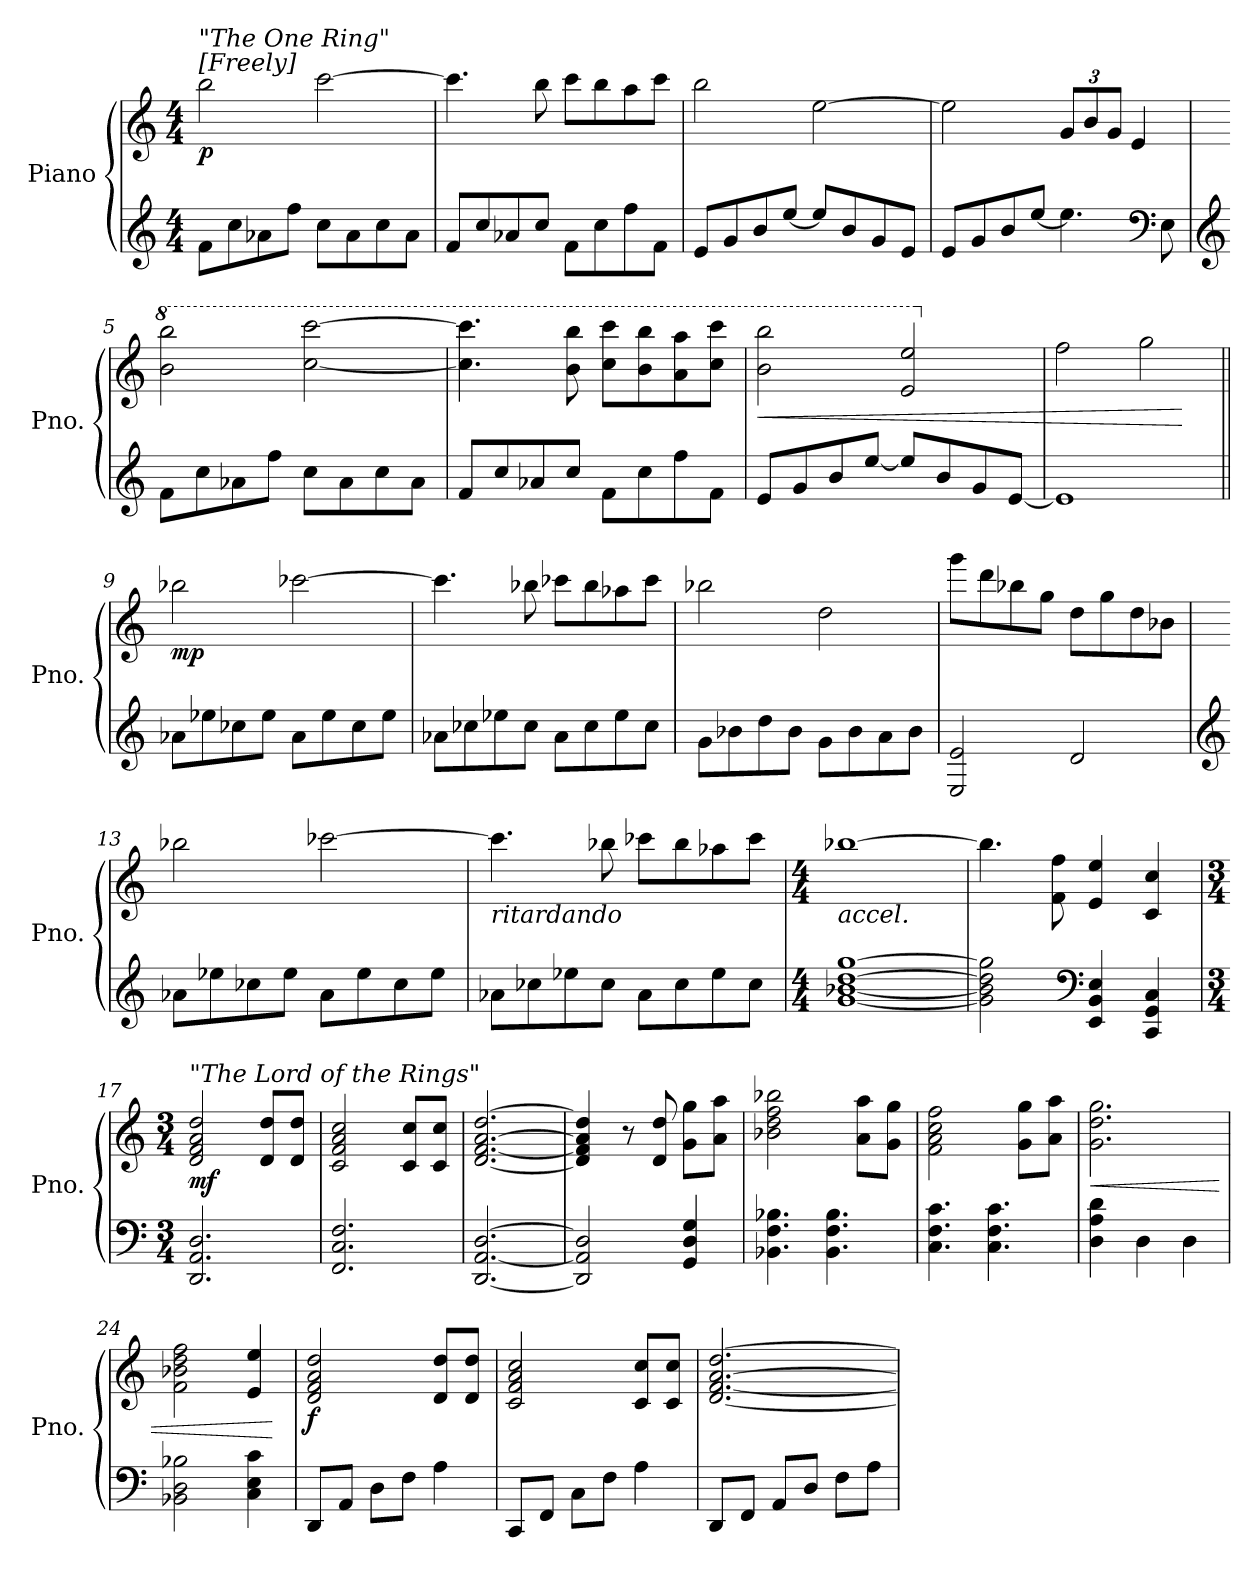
**kern	**kern	**dynam
*part1	*part1	*part1
*staff2	*staff1	*staff1/2
*I"Piano	*	*
*I'Pno.	*	*
*clefG2	*clefG2	*
*k[]	*k[]	*
*M4/4	*M4/4	*
*MM110	*MM110	*
=1	=1	=1
!	!LO:TX:a:i:t=[Freely]	!
!	!LO:TX:a:i:t="The One Ring"	!
!	!	!LO:DY:b
8f\L	2bb\	p
8cc\	.	.
8a-X\	.	.
8ff\J	.	.
8cc\L	[2ccc\	.
8a-\	.	.
8cc\	.	.
8a-\J	.	.
=2	=2	=2
8f/L	4.ccc\]	.
8cc/	.	.
8a-X/	.	.
8cc/J	8bb\	.
8f\L	8ccc\L	.
8cc\	8bb\	.
8ff\	8aa\	.
8f\J	8ccc\J	.
=3	=3	=3
8e/L	2bb\	.
8g/	.	.
8b/	.	.
[8ee/J	.	.
8ee/L]	[2ee\	.
8b/	.	.
8g/	.	.
8e/J	.	.
=4	=4	=4
8e/L	2ee\]	.
8g/	.	.
8b/	.	.
[8ee/J	.	.
*	*Xbrackettup	*
4.ee\]	12g/L	.
.	12b/	.
.	12g/J	.
.	4e/	.
*clefF4	*	*
8E\	.	.
=5	=5	=5
*clefG2	*	*
*	*8va	*
8f\L	2bb\ 2bbb\	.
8cc\	.	.
8a-X\	.	.
8ff\J	.	.
8cc\L	[2ccc\ [2cccc\	.
8a-\	.	.
8cc\	.	.
8a-\J	.	.
!!LO:LB:g=z
=6	=6	=6
8f/L	4.ccc\] 4.cccc\]	.
8cc/	.	.
8a-X/	.	.
8cc/J	8bb\ 8bbb\	.
8f\L	8ccc\ 8cccc\L	.
8cc\	8bb\ 8bbb\	.
8ff\	8aa\ 8aaa\	.
8f\J	8ccc\ 8cccc\J	.
=7	=7	=7
!	!	!LO:HP:b
8e/L	2bb\ 2bbb\	<
8g/	.	.
8b/	.	.
[8ee/J	.	.
8ee/L]	2ee/ 2eee/	.
8b/	.	.
8g/	.	.
[8e/J	.	.
=8	=8	=8
*	*X8va	*
1e]	2ff\	.
.	2gg\	.
.	.	[
=9||	=9||	=9||
!	!	!LO:DY:b
8a-X\L	2bb-X\	mp
8ee-X\	.	.
8cc-X\	.	.
8ee-\J	.	.
8a-\L	[2ccc-X\	.
8ee-\	.	.
8cc-\	.	.
8ee-\J	.	.
=10	=10	=10
8a-X\L	4.ccc-\]	.
8cc-X\	.	.
8ee-X\	.	.
8cc-\J	8bb-X\	.
8a-\L	8ccc-X\L	.
8cc-\	8bb-\	.
8ee-\	8aa-X\	.
8cc-\J	8ccc-\J	.
!!LO:LB:g=z
=11	=11	=11
8g\L	2bb-X\	.
8b-X\	.	.
8dd\	.	.
8b-\J	.	.
8g\L	2dd\	.
8b-\	.	.
8a\	.	.
8b-\J	.	.
=12	=12	=12
2E/ 2e/	8ggg\L	.
.	8ddd\	.
.	8bb-X\	.
.	8gg\J	.
2d/	8dd\L	.
.	8gg\	.
.	8dd\	.
.	8b-X\J	.
=13	=13	=13
*clefG2	*	*
8a-X\L	2bb-X\	.
8ee-X\	.	.
8cc-X\	.	.
8ee-\J	.	.
8a-\L	[2ccc-X\	.
8ee-\	.	.
8cc-\	.	.
8ee-\J	.	.
=14	=14	=14
!	!LO:TX:b:i:t=ritardando	!
8a-X\L	4.ccc-\]	.
8cc-X\	.	.
8ee-X\	.	.
8cc-\J	8bb-X\	.
8a-\L	8ccc-X\L	.
8cc-\	8bb-\	.
8ee-\	8aa-X\	.
8cc-\J	8ccc-\J	.
=15	=15	=15
*M4/4	*M4/4	*
!	!LO:TX:b:i:t=accel.	!
[1g [1b-X [1dd [1gg	[1bb-X	.
!!LO:LB:g=z
=16	=16	=16
2g\] 2b-\] 2dd\] 2gg\]	4.bb-\]	.
.	8f\ 8ff\	.
*clefF4	*	*
4EE/ 4BB/ 4E/	4e/ 4ee/	.
4CC/ 4GG/ 4C/	4c/ 4cc/	.
=17	=17	=17
*M3/4	*M3/4	*
*	*MM120	*
!	!LO:TX:a:i:t="The Lord of the Rings"	!
!	!	!LO:DY:b
2.DD/ 2.AA/ 2.D/	2d/ 2f/ 2a/ 2dd/	mf
.	8d/ 8dd/L	.
.	8d/ 8dd/J	.
=18	=18	=18
2.FF/ 2.C/ 2.F/	2c/ 2f/ 2a/ 2cc/	.
.	8c/ 8cc/L	.
.	8c/ 8cc/J	.
=19	=19	=19
[2.DD/ [2.AA/ [2.D/	[2.d/ [2.f/ [2.a/ [2.dd/	.
=20	=20	=20
2DD/] 2AA/] 2D/]	4d/] 4f/] 4a/] 4dd/]	.
.	8r	.
.	8d/ 8dd/	.
4GG/ 4D/ 4G/	8g\ 8gg\L	.
.	8a\ 8aa\J	.
=21	=21	=21
4.BB-X\ 4.F\ 4.B-X\	2b-X\ 2dd\ 2ff\ 2bb-X\	.
4.BB-\ 4.F\ 4.B-\	.	.
.	8a\ 8aa\L	.
.	8g\ 8gg\J	.
=22	=22	=22
*	*MM125	*
4.C\ 4.F\ 4.c\	2f\ 2a\ 2cc\ 2ff\	.
4.C\ 4.F\ 4.c\	.	.
.	8g\ 8gg\L	.
.	8a\ 8aa\J	.
=23	=23	=23
!	!	!LO:HP:b
4D\ 4A\ 4d\	2.g\ 2.dd\ 2.gg\	<
4D\	.	.
4D\	.	.
=24	=24	=24
*	*MM135	*
2BB-X\ 2D\ 2B-X\	2f\ 2b-X\ 2dd\ 2ff\	.
4C\ 4E\ 4c\	4e/ 4ee/	.
.	.	[
=25	=25	=25
!	!	!LO:DY:b
8DD/L	2d/ 2f/ 2a/ 2dd/	f
8AA/J	.	.
8D\L	.	.
8F\J	.	.
4A\	8d/ 8dd/L	.
.	8d/ 8dd/J	.
!!LO:LB:g=z
=26	=26	=26
8CC/L	2c/ 2f/ 2a/ 2cc/	.
8FF/J	.	.
8C\L	.	.
8F\J	.	.
4A\	8c/ 8cc/L	.
.	8c/ 8cc/J	.
=27	=27	=27
8DD/L	[2.d/ [2.f/ [2.a/ [2.dd/	.
8FF/J	.	.
8AA/L	.	.
8D/J	.	.
8F\L	.	.
8A\J	.	.
=	=	=
*-	*-	*-
